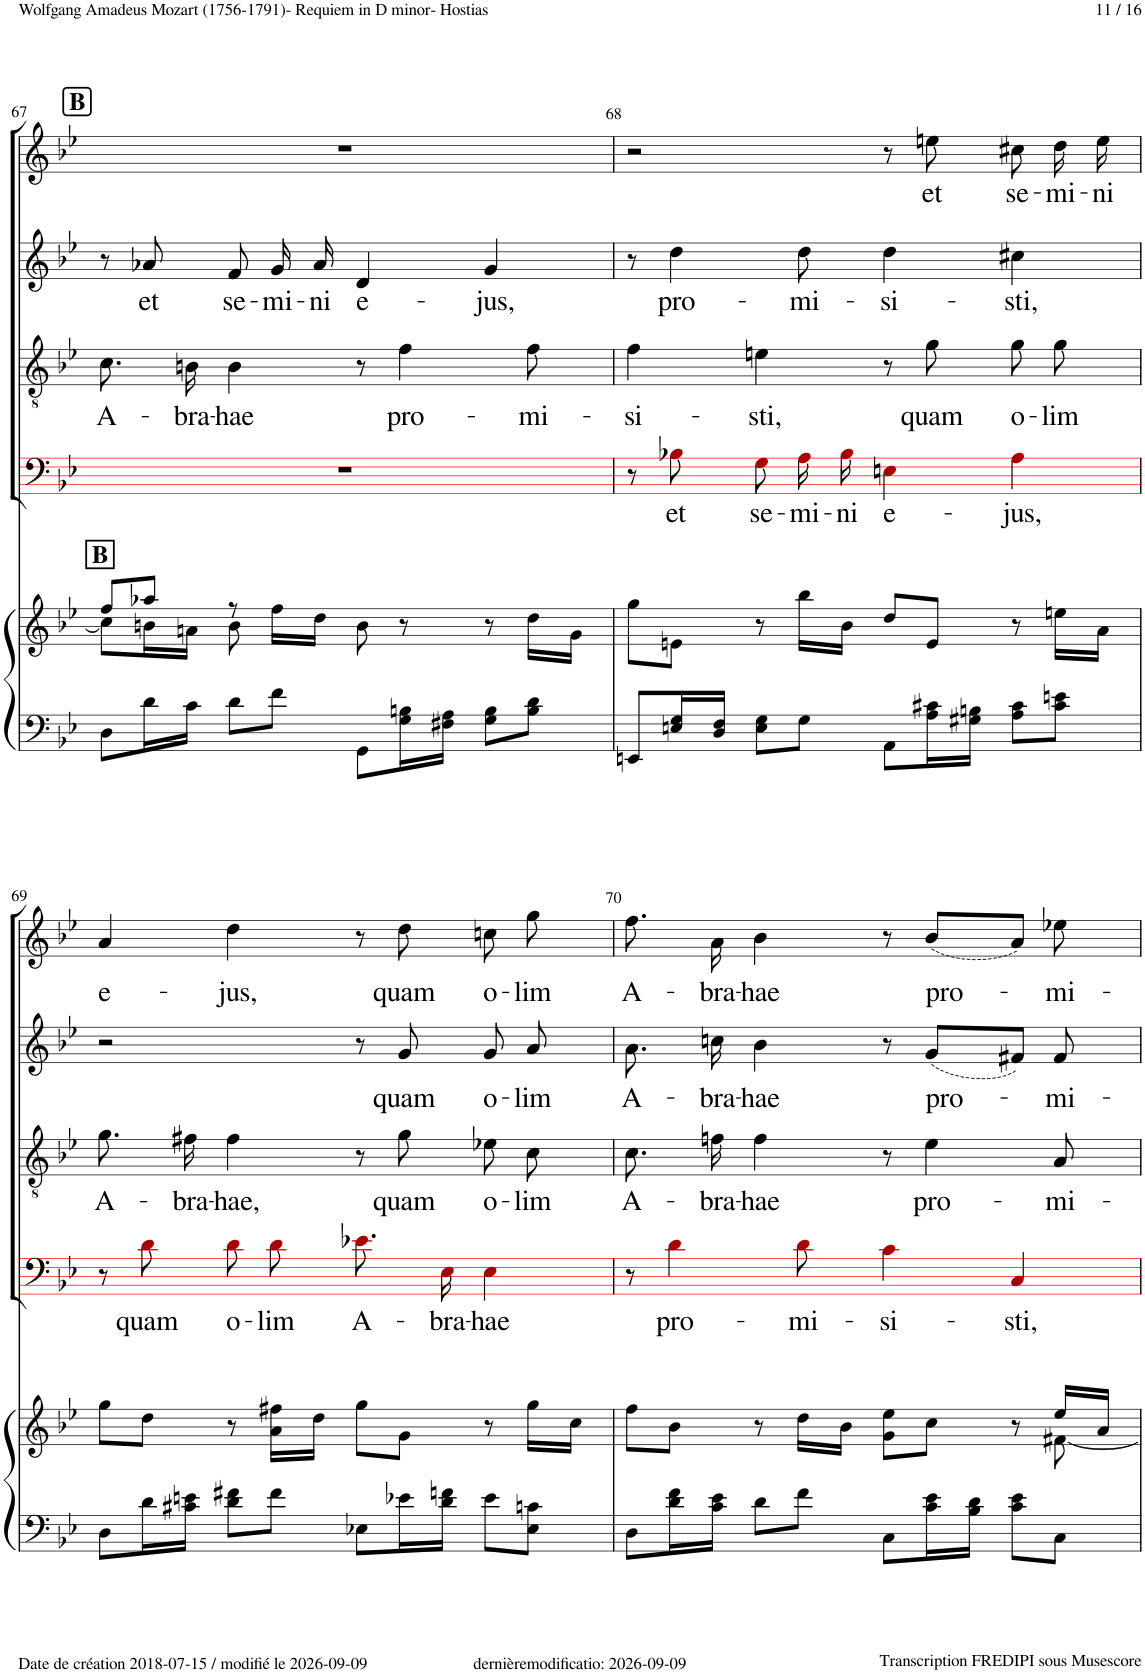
**kern	**kern	**kern	**text	**kern	**text	**kern	**text	**kern	**text
*part5	*part5	*part4	*part4	*part3	*part3	*part2	*part2	*part1	*part1
*staff6	*staff5	*staff4	*staff4	*staff3	*staff3	*staff2	*staff2	*staff1	*staff1
*I"Piano	*	*I"Bass	*	*I"Tenor	*	*I"Alto	*	*I"Soprano	*
*I'Pno	*	*	*	*	*	*	*	*	*
!!LO:PB:g=z
*clefF4	*clefG2	*clefF4	*	*clefGv2	*	*clefG2	*	*clefG2	*
*	*	*ITrd8c14	*	*	*	*	*	*	*
*k[b-e-]	*k[b-e-]	*k[b-e-]	*	*k[b-e-]	*	*k[b-e-]	*	*k[b-e-]	*
*M4/4	*M4/4	*M4/4	*	*M4/4	*	*M4/4	*	*M4/4	*
*met(c)	*met(c)	*met(c)	*	*met(c)	*	*met(c)	*	*met(c)	*
!!LO:REH:place=s1:a:B:cj:fs=14:t=B
=67	=67	=67	=67	=67	=67	=67	=67	=67	=67
*	*^	*	*	*	*	*	*	*	*
!	!LO:TX:a:B:t=B	!	!	!	!	!	!	!	!	!
!	!	!	!	!	!	!LO:LY:b	!	!	!	!
8D\L	8ff/L	8cc\L]	1r	.	8.c!\L	A-	8r	.	1r	.
!	!	!	!	!	!	!	!	!LO:LY:b	!	!
16d\L	8aa-X/J	16bn\L	.	.	.	.	8a-X!/	et	.	.
!	!	!	!	!	!	!LO:LY:b	!	!	!	!
16c\JJ	.	16an\JJ	.	.	16Bn!\Jk	-bra-	.	.	.	.
!	!	!	!	!	!	!LO:LY:b	!	!LO:LY:b	!	!
8d\L	8r	8b\	.	.	4B!\	-hae	8f!/	se-	.	.
!	!	!	!	!	!	!	!	!LO:LY:b	!	!
8f\J	16ff\LL	8ryy	.	.	.	.	16g!/	-mi-	.	.
!	!	!	!	!	!	!	!	!LO:LY:b	!	!
.	16dd\JJ	.	.	.	.	.	16a-!/	-ni	.	.
!	!	!	!	!	!	!	!	!LO:LY:b	!	!
8GG\L	8b\	2ryy	.	.	8r	.	4d!/	e-	.	.
!	!	!	!	!	!	!LO:LY:b	!	!	!	!
16G\ 16Bn\L	8r	.	.	.	4f!\	pro-	.	.	.	.
16F#X\ 16A\JJ	.	.	.	.	.	.	.	.	.	.
!	!	!	!	!	!	!	!	!LO:LY:b	!	!
8G\ 8B\L	8r	.	.	.	.	.	4g!/	-jus,	.	.
!	!	!	!	!	!	!LO:LY:b	!	!	!	!
8B\ 8d\J	16dd\LL	.	.	.	8f!\	-mi-	.	.	.	.
.	16g\JJ	.	.	.	.	.	.	.	.	.
*	*v	*v	*	*	*	*	*	*	*	*
=68	=68	=68	=68	=68	=68	=68	=68	=68	=68
!	!	!	!	!	!LO:LY:b	!	!	!	!
8EEn/L	8gg\L	8r	.	4f!\	-si-	8r	.	2r	.
!	!	!	!LO:LY:b	!	!	!	!LO:LY:b	!	!
16En/ 16G/L	8en\J	8B-X!i\	et	.	.	4dd!\	pro-	.	.
16D/ 16F/JJ	.	.	.	.	.	.	.	.	.
!	!	!	!LO:LY:b	!	!LO:LY:b	!	!	!	!
8E\ 8G\L	8r	8G!i\L	se-	4en!\	-sti,	.	.	.	.
!	!	!	!LO:LY:b	!	!	!	!LO:LY:b	!	!
8G\J	16bb-\LL	16A!i\L	-mi-	.	.	8dd!\	-mi-	.	.
!	!	!	!LO:LY:b	!	!	!	!	!	!
.	16b-\JJ	16B-!i\JJ	-ni	.	.	.	.	.	.
!	!	!	!LO:LY:b	!	!	!	!LO:LY:b	!	!
8AA\L	8dd/L	4En!i\	e-	8r	.	4dd!\	-si-	8r	.
!	!	!	!	!	!LO:LY:b	!	!	!	!LO:LY:b
16A\ 16c#X\L	8e/J	.	.	8g!\	quam	.	.	8een!\	et
16G#X\ 16Bn\JJ	.	.	.	.	.	.	.	.	.
!	!	!	!LO:LY:b	!	!LO:LY:b	!	!LO:LY:b	!	!LO:LY:b
8A\ 8c#\L	8r	4A!i\	-jus,	8g!\L	o-	4cc#X!\	-sti,	8cc#X!\	se-
!	!	!	!	!	!LO:LY:b	!	!	!	!LO:LY:b
8c#\ 8en\J	16een\LL	.	.	8g!\J	-lim	.	.	16dd!\	-mi-
!	!	!	!	!	!	!	!	!	!LO:LY:b
.	16a\JJ	.	.	.	.	.	.	16ee!\	-ni
!!LO:LB:g=z
=69	=69	=69	=69	=69	=69	=69	=69	=69	=69
!	!	!	!	!	!LO:LY:b	!	!	!	!LO:LY:b
8D\L	8gg\L	8r	.	8.g!\L	A-	2r	.	4a!/	e-
!	!	!	!LO:LY:b	!	!	!	!	!	!
16d\L	8dd\J	8d!i\	quam	.	.	.	.	.	.
!	!	!	!	!	!LO:LY:b	!	!	!	!
16c#X\ 16en\JJ	.	.	.	16f#X!\Jk	-bra-	.	.	.	.
!	!	!	!LO:LY:b	!	!LO:LY:b	!	!	!	!LO:LY:b
8d\ 8f#X\L	8r	8d!i\L	o-	4f#!\	-hae,	.	.	4dd!\	-jus,
!	!	!	!LO:LY:b	!	!	!	!	!	!
8f#\J	16a\ 16ff#X\LL	8d!i\J	-lim	.	.	.	.	.	.
.	16dd\JJ	.	.	.	.	.	.	.	.
!	!	!	!LO:LY:b	!	!	!	!	!	!
8E-X\L	8gg\L	8.e-X!i\L	A-	8r	.	8r	.	8r	.
!	!	!	!	!	!LO:LY:b	!	!LO:LY:b	!	!LO:LY:b
16e-X\L	8g\J	.	.	8g!\	quam	8g!/	quam	8dd!\	quam
!	!	!	!LO:LY:b	!	!	!	!	!	!
16d\ 16fn\JJ	.	16E-!i\Jk	-bra-	.	.	.	.	.	.
!	!	!	!LO:LY:b	!	!LO:LY:b	!	!LO:LY:b	!	!LO:LY:b
8e-\L	8r	4E-!i\	-hae	8e-X!\L	o-	8g!/	o-	8ccn!\	o-
!	!	!	!	!	!LO:LY:b	!	!LO:LY:b	!	!LO:LY:b
8E-\ 8cn\J	16gg\LL	.	.	8c!\J	-lim	8a!/	-lim	8gg!\	-lim
.	16cc\JJ	.	.	.	.	.	.	.	.
=70	=70	=70	=70	=70	=70	=70	=70	=70	=70
*	*^	*	*	*	*	*	*	*	*
!	!	!	!	!	!	!LO:LY:b	!	!LO:LY:b	!	!LO:LY:b
8D\L	8ff\L	2.ryy	8r	.	8.c!\L	A-	8.a!\	A-	8.ff!\	A-
!	!	!	!	!LO:LY:b	!	!	!	!	!	!
16d\ 16f\L	8b-\J	.	4d!i\	pro-	.	.	.	.	.	.
!	!	!	!	!	!	!LO:LY:b	!	!LO:LY:b	!	!LO:LY:b
16c\ 16e-\JJ	.	.	.	.	16fn!\Jk	-bra-	16ccn!\	-bra-	16a!\	-bra-
!	!	!	!	!	!	!LO:LY:b	!	!LO:LY:b	!	!LO:LY:b
8d\L	8r	.	.	.	4f!\	-hae	4b-!\	-hae	4b-!\	-hae
!	!	!	!	!LO:LY:b	!	!	!	!	!	!
8f\J	16dd\LL	.	8d!i\	-mi-	.	.	.	.	.	.
.	16b-\JJ	.	.	.	.	.	.	.	.	.
!	!	!	!	!LO:LY:b	!	!	!	!	!	!
8C\L	8g\ 8ee-\L	.	4c!i\	-si-	8r	.	8r	.	8r	.
!	!	!	!	!	!	!LO:LY:b	!	!LO:LY:b	!	!LO:LY:b
16c\ 16e-\L	8cc\J	.	.	.	4e-!\	pro-	(8g!/L	pro-	(8b-!/L	pro-
16B-\ 16d\JJ	.	.	.	.	.	.	.	.	.	.
!	!	!	!	!LO:LY:b	!	!	!	!	!	!
8c\ 8e-\L	8r	8ryy	4C!i/	-sti,	.	.	8f#X!/J)	.	8a!/J)	.
!	!	!	!	!	!	!LO:LY:b	!	!LO:LY:b	!	!LO:LY:b
8C\J	16ee-/LL	[8f#X\	.	.	8A!/	-mi-	8f#!/	-mi-	8ee-X!\	-mi-
.	16a/JJ	.	.	.	.	.	.	.	.	.
*	*v	*v	*	*	*	*	*	*	*	*
=	=	=	=	=	=	=	=	=	=
*-	*-	*-	*-	*-	*-	*-	*-	*-	*-
